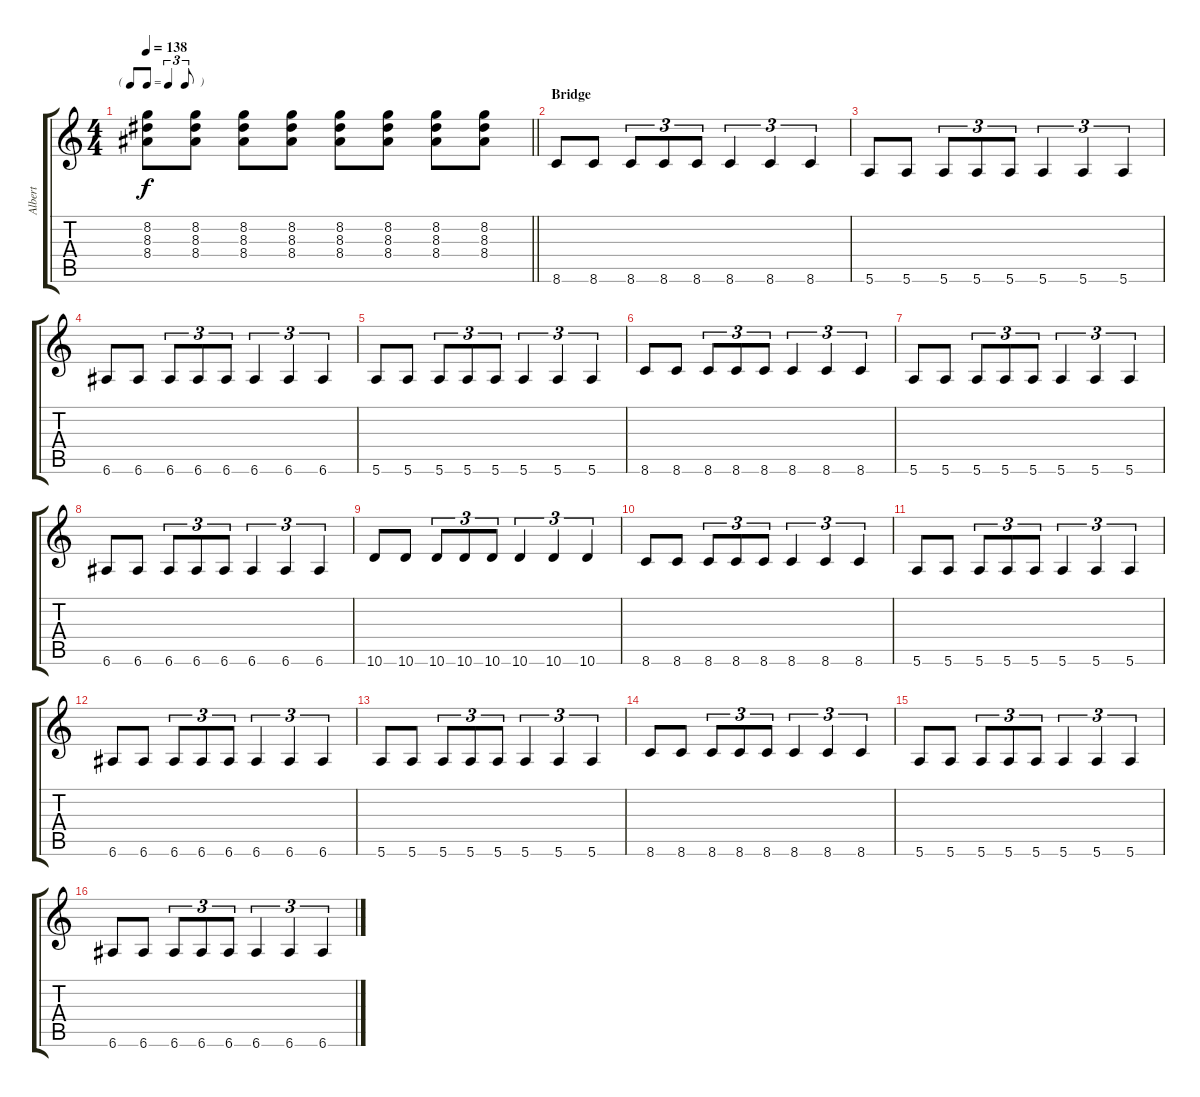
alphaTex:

\track ("Albert" "Albert") {instrument overdrivenguitar}
\staff {score tabs}
\tuning (E4 B3 G3 D3 A2 E2) {hide}
\ts (4 4)
\tf triplet8th
\tempo 138
\clef g2
\barLineRight lightlight
\ks c
(8.2 8.3 8.4).8{dy f} (8.2 8.3 8.4).8 (8.2 8.3 8.4).8 (8.2 8.3 8.4).8 (8.2 8.3 8.4).8 (8.2 8.3 8.4).8 (8.2 8.3 8.4).8 (8.2 8.3 8.4).8 |
\section ("" "Bridge")
8.6.8 8.6.8 8.6.8{tu (3 2)} 8.6.8{tu (3 2)} 8.6.8{tu (3 2)} 8.6.4{tu (3 2)} 8.6.4{tu (3 2)} 8.6.4{tu (3 2)} |
5.6.8 5.6.8 5.6.8{tu (3 2)} 5.6.8{tu (3 2)} 5.6.8{tu (3 2)} 5.6.4{tu (3 2)} 5.6.4{tu (3 2)} 5.6.4{tu (3 2)} |
6.6.8 6.6.8 6.6.8{tu (3 2)} 6.6.8{tu (3 2)} 6.6.8{tu (3 2)} 6.6.4{tu (3 2)} 6.6.4{tu (3 2)} 6.6.4{tu (3 2)} |
5.6.8 5.6.8 5.6.8{tu (3 2)} 5.6.8{tu (3 2)} 5.6.8{tu (3 2)} 5.6.4{tu (3 2)} 5.6.4{tu (3 2)} 5.6.4{tu (3 2)} |
8.6.8 8.6.8 8.6.8{tu (3 2)} 8.6.8{tu (3 2)} 8.6.8{tu (3 2)} 8.6.4{tu (3 2)} 8.6.4{tu (3 2)} 8.6.4{tu (3 2)} |
5.6.8 5.6.8 5.6.8{tu (3 2)} 5.6.8{tu (3 2)} 5.6.8{tu (3 2)} 5.6.4{tu (3 2)} 5.6.4{tu (3 2)} 5.6.4{tu (3 2)} |
6.6.8 6.6.8 6.6.8{tu (3 2)} 6.6.8{tu (3 2)} 6.6.8{tu (3 2)} 6.6.4{tu (3 2)} 6.6.4{tu (3 2)} 6.6.4{tu (3 2)} |
10.6.8 10.6.8 10.6.8{tu (3 2)} 10.6.8{tu (3 2)} 10.6.8{tu (3 2)} 10.6.4{tu (3 2)} 10.6.4{tu (3 2)} 10.6.4{tu (3 2)} |
8.6.8 8.6.8 8.6.8{tu (3 2)} 8.6.8{tu (3 2)} 8.6.8{tu (3 2)} 8.6.4{tu (3 2)} 8.6.4{tu (3 2)} 8.6.4{tu (3 2)} |
5.6.8 5.6.8 5.6.8{tu (3 2)} 5.6.8{tu (3 2)} 5.6.8{tu (3 2)} 5.6.4{tu (3 2)} 5.6.4{tu (3 2)} 5.6.4{tu (3 2)} |
6.6.8 6.6.8 6.6.8{tu (3 2)} 6.6.8{tu (3 2)} 6.6.8{tu (3 2)} 6.6.4{tu (3 2)} 6.6.4{tu (3 2)} 6.6.4{tu (3 2)} |
5.6.8 5.6.8 5.6.8{tu (3 2)} 5.6.8{tu (3 2)} 5.6.8{tu (3 2)} 5.6.4{tu (3 2)} 5.6.4{tu (3 2)} 5.6.4{tu (3 2)} |
8.6.8 8.6.8 8.6.8{tu (3 2)} 8.6.8{tu (3 2)} 8.6.8{tu (3 2)} 8.6.4{tu (3 2)} 8.6.4{tu (3 2)} 8.6.4{tu (3 2)} |
5.6.8 5.6.8 5.6.8{tu (3 2)} 5.6.8{tu (3 2)} 5.6.8{tu (3 2)} 5.6.4{tu (3 2)} 5.6.4{tu (3 2)} 5.6.4{tu (3 2)} |
6.6.8 6.6.8 6.6.8{tu (3 2)} 6.6.8{tu (3 2)} 6.6.8{tu (3 2)} 6.6.4{tu (3 2)} 6.6.4{tu (3 2)} 6.6.4{tu (3 2)}
